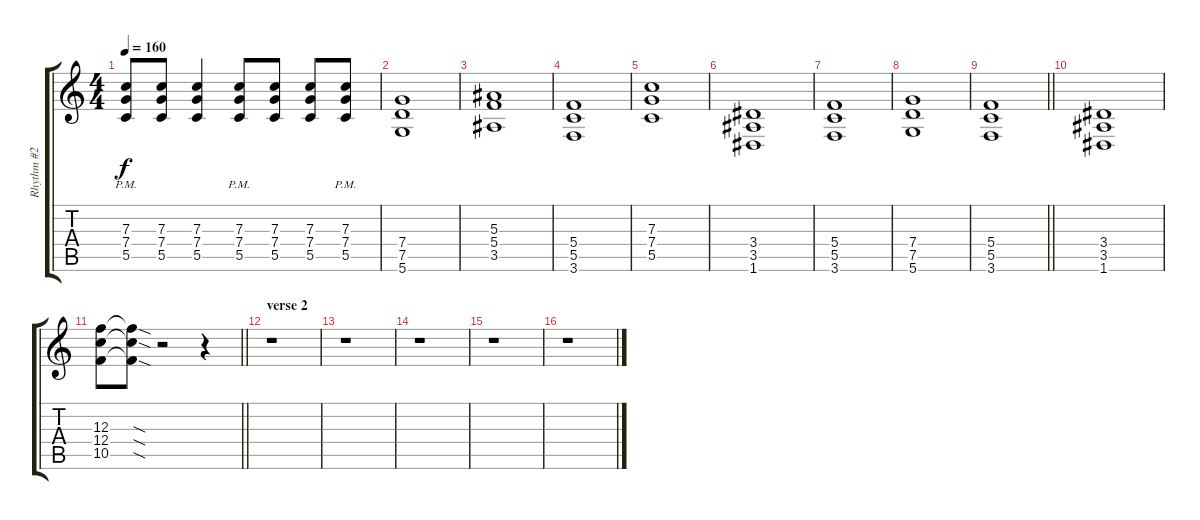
\track ("Rhythm #2" "Rhythm #2") {instrument distortionguitar}
\staff {score tabs}
\tuning (D4 A3 F3 C3 G2 D2) {hide}
\ts (4 4)
\tempo 160
\clef g2
\ks aminor
(7.3{pm} 7.4{pm} 5.5{pm}).8{dy f} (7.3 7.4 5.5).8 (7.3 7.4 5.5).4 (7.3{pm} 7.4{pm} 5.5{pm}).8 (7.3 7.4 5.5).8 (7.3 7.4 5.5).8 (7.3{pm} 7.4{pm} 5.5{pm}).8 |
(7.4 7.5 5.6).1 |
(5.3 5.4 3.5).1 |
(5.4 5.5 3.6).1 |
(7.3 7.4 5.5).1 |
(3.4 3.5 1.6).1 |
(5.4 5.5 3.6).1 |
(7.4 7.5 5.6).1 |
\barLineRight lightlight
(5.4 5.5 3.6).1 |
(3.4 3.5 1.6).1 |
\barLineRight lightlight
(12.3 12.4 10.5).8 (12.3{sod t} 12.4{sod t} 10.5{sod t}).8 r.2 r.4 |
\section ("" "verse 2")
r.1 |
r.1 |
r.1 |
r.1 |
r.1
